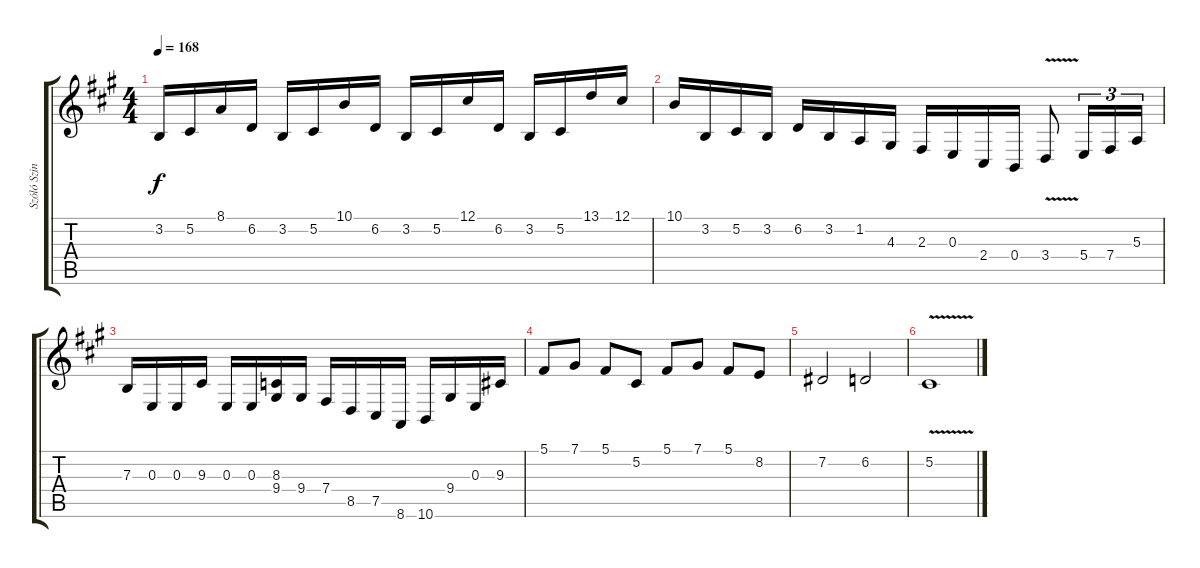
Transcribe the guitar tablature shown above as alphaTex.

\track ("Szóló Szinti" "Szóló Szin") {instrument lead5charang}
\staff {score tabs}
\tuning (Db4 Ab3 E3 B2 Gb2 Db2) {hide}
\ts (4 4)
\tempo 168
\clef g2
\ks f#minor
3.2.16{dy f} 5.2.16 8.1.16 6.2.16 3.2.16 5.2.16 10.1.16 6.2.16 3.2.16 5.2.16 12.1.16 6.2.16 3.2.16 5.2.16 13.1.16 12.1.16 |
10.1.16 3.2.16 5.2.16 3.2.16 6.2.16 3.2.16 1.2.16 4.3.16 2.3.16 0.3.16 2.4.16 0.4.16 3.4{v}.8 5.4.16{tu (3 2)} 7.4.16{tu (3 2)} 5.3.16{tu (3 2)} |
7.3.16 0.3.16 0.3.16 9.3.16 0.3.16 0.3.16 (8.3 9.4).16 9.4.16 7.4.16 8.5.16 7.5.16 8.6.16 10.6.16 9.4.16 0.3.16 9.3.16 |
5.1.8 7.1.8 5.1.8 5.2.8 5.1.8 7.1.8 5.1.8 8.2.8 |
7.2.2 6.2.2 |
5.2{v}.1
